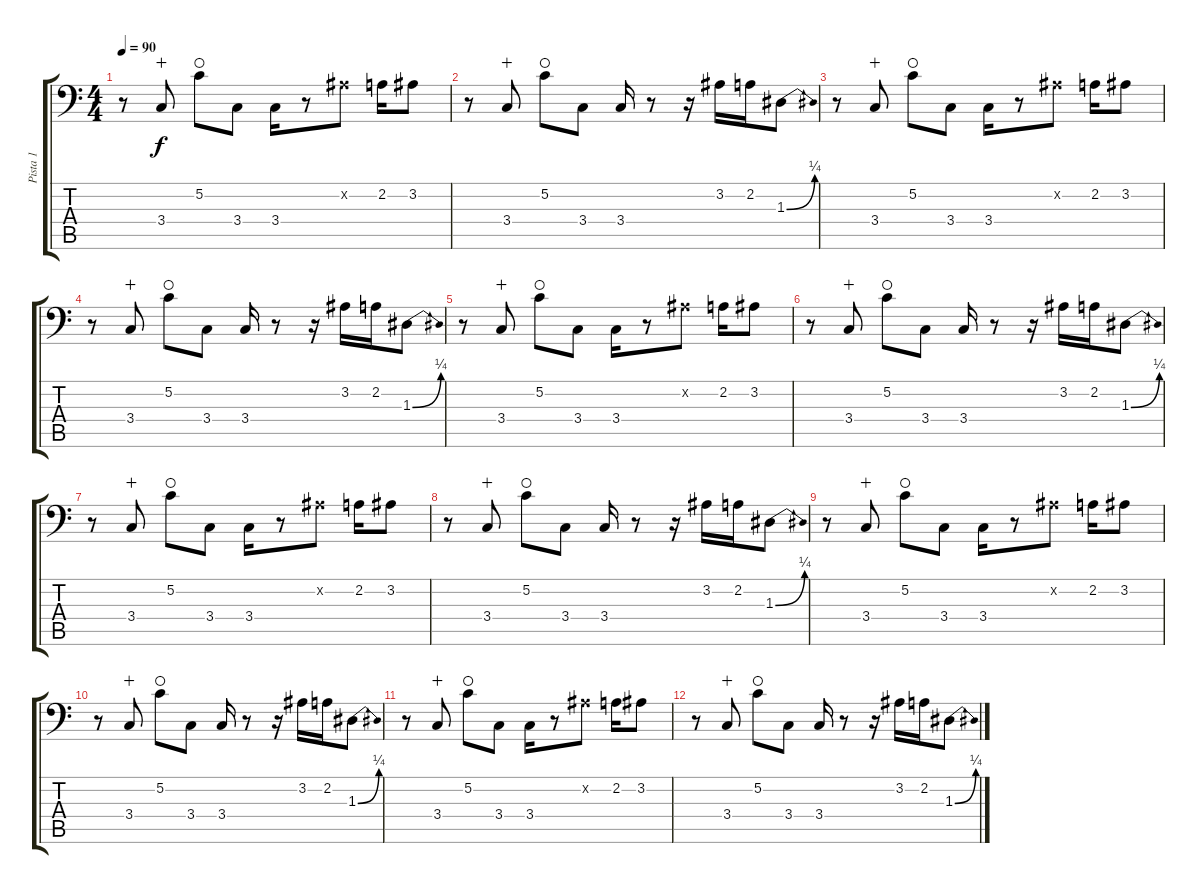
\track ("Pista 1" "Pista 1") {instrument synthbass2}
\staff {score tabs}
\tuning (C3 G2 D2 A1 E1 B0) {hide}
\ts (4 4)
\tempo 90
\clef f4
\ks c
r.8{dy f} 3.4.8{wahc} 5.2.8{waho} 3.4.8 3.4.16 r.8 3.2{x}.8 2.2.16 3.2.8 |
r.8 3.4.8{wahc} 5.2.8{waho} 3.4.8 3.4.16 r.8 r.16 3.2.16 2.2.16 1.3{be (bend 0 0 60 1)}.8 |
r.8 3.4.8{wahc} 5.2.8{waho} 3.4.8 3.4.16 r.8 3.2{x}.8 2.2.16 3.2.8 |
r.8 3.4.8{wahc} 5.2.8{waho} 3.4.8 3.4.16 r.8 r.16 3.2.16 2.2.16 1.3{be (bend 0 0 60 1)}.8 |
r.8 3.4.8{wahc} 5.2.8{waho} 3.4.8 3.4.16 r.8 3.2{x}.8 2.2.16 3.2.8 |
r.8 3.4.8{wahc} 5.2.8{waho} 3.4.8 3.4.16 r.8 r.16 3.2.16 2.2.16 1.3{be (bend 0 0 60 1)}.8 |
r.8 3.4.8{wahc} 5.2.8{waho} 3.4.8 3.4.16 r.8 3.2{x}.8 2.2.16 3.2.8 |
r.8 3.4.8{wahc} 5.2.8{waho} 3.4.8 3.4.16 r.8 r.16 3.2.16 2.2.16 1.3{be (bend 0 0 60 1)}.8 |
r.8 3.4.8{wahc} 5.2.8{waho} 3.4.8 3.4.16 r.8 3.2{x}.8 2.2.16 3.2.8 |
r.8 3.4.8{wahc} 5.2.8{waho} 3.4.8 3.4.16 r.8 r.16 3.2.16 2.2.16 1.3{be (bend 0 0 60 1)}.8 |
r.8 3.4.8{wahc} 5.2.8{waho} 3.4.8 3.4.16 r.8 3.2{x}.8 2.2.16 3.2.8 |
r.8 3.4.8{wahc} 5.2.8{waho} 3.4.8 3.4.16 r.8 r.16 3.2.16 2.2.16 1.3{be (bend 0 0 60 1)}.8
